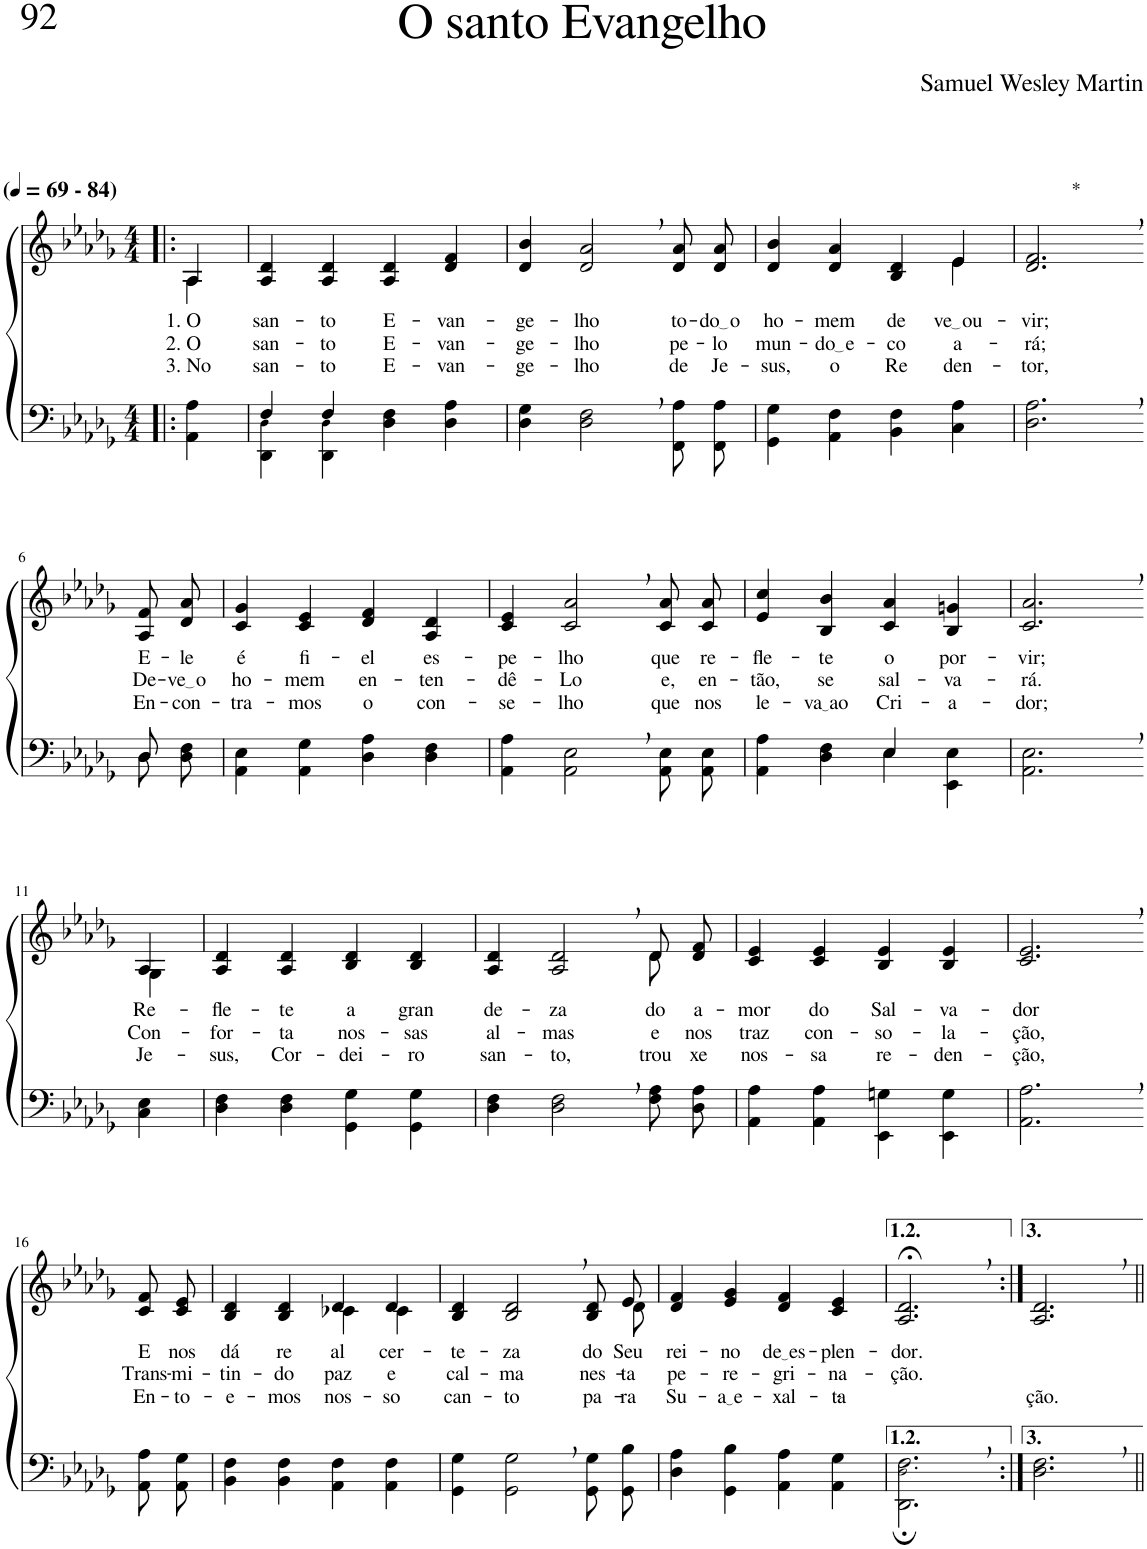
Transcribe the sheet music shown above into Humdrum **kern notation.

**kern	**kern	**text	**text	**text
*part2	*part1	*part1	*part1	*part1
*staff2	*staff1	*staff1	*staff1	*staff1
*I"Parte III e IV	*I"Parte I e II	*	*	*
*clefF4	*clefG2	*	*	*
*Trd-1c-2	*Trd-1c-2	*	*	*
*k[b-e-a-d-g-]	*k[b-e-a-d-g-]	*	*	*
*M4/4	*M4/4	*	*	*
*MM69	*MM69	*	*	*
=1!|:	=1!|:	=1!|:	=1!|:	=1!|:
!	!LO:TX:a:B:t=(	!	!	!
!	!LO:TX:a:B:t=- 84)	!	!	!
!	!	!LO:LY:b	!LO:LY:b	!LO:LY:b
*	*^	*	*	*
4AA-\ 4A-\	4A-\	4A-/	1. O	2. O	3. No
=2	=2	=2	=2	=2	=2
*^	*	*	*	*	*
!	!	!	!	!LO:LY:b	!LO:LY:b	!LO:LY:b
*	*	*v	*v	*	*	*
4F/	4DD-\ 4D-!\	4A-/ 4d-/	san-	san-	san-
!	!	!	!LO:LY:b	!LO:LY:b	!LO:LY:b
4F/	4DD-\ 4D-!\	4A-/ 4d-/	-to	-to	-to
!	!	!	!LO:LY:b	!LO:LY:b	!LO:LY:b
2ryy	4D-\ 4F\	4A-/ 4d-/	E-	E-	E-
!	!	!	!LO:LY:b	!LO:LY:b	!LO:LY:b
.	4D-\ 4A-\	4d-/ 4f/	-van-	-van-	-van-
=3	=3	=3	=3	=3	=3
!	!	!	!LO:LY:b	!LO:LY:b	!LO:LY:b
*v	*v	*	*	*	*
4D-\ 4G-\	4d-/ 4b-/	-ge-	-ge-	-ge-
!	!	!LO:LY:b	!LO:LY:b	!LO:LY:b
2D-\, 2F\,	2d-/, 2a-/,	-lho	-lho	-lho
!	!	!LO:LY:b	!LO:LY:b	!LO:LY:b
8FF/ 8A-/L	8d-/ 8a-/L	to-	pe-	de
!	!	!LO:LY:b	!LO:LY:b	!LO:LY:b
8FF/ 8A-/J	8d-/ 8a-/J	do o	-lo	Je-
=4	=4	=4	=4	=4
!	!	!LO:LY:b	!LO:LY:b	!LO:LY:b
*	*^	*	*	*
4GG-\ 4G-\	4d-/ 4b-/	2.ryy	ho-	mun-	-sus,
!	!	!	!LO:LY:b	!LO:LY:b	!LO:LY:b
4AA-\ 4F\	4d-/ 4a-/	.	-mem	do e	o
!	!	!	!LO:LY:b	!LO:LY:b	!LO:LY:b
4BB-\ 4F\	4B-/ 4d-/	.	de-	-co-	Re-
!	!	!	!LO:LY:b	!LO:LY:b	!LO:LY:b
4C\ 4A-\	4e-/	4e-\	ve ou	-a-	-den-
=5	=5	=5	=5	=5	=5
!	!LO:TX:a:t=*	!	!	!	!
!	!	!	!LO:LY:b	!LO:LY:b	!LO:LY:b
*	*v	*v	*	*	*
2.D-\, 2.A-\,	2.d-/, 2.f/,	-vir;	-rá;	-tor,
!!LO:LB:g=z
=6-	=6-	=6-	=6-	=6-
*^	*	*	*	*
!	!	!	!LO:LY:b	!LO:LY:b	!LO:LY:b
8D-\L	8D-/	8A-/ 8f/L	E-	De-	En-
!	!	!	!LO:LY:b	!LO:LY:b	!LO:LY:b
8D-\ 8F\J	8ryy	8d-/ 8a-/J	-le	ve o	-con-
=7	=7	=7	=7	=7	=7
!	!	!	!LO:LY:b	!LO:LY:b	!LO:LY:b
*v	*v	*	*	*	*
4AA-\ 4E-\	4c/ 4g-/	é	ho-	-tra-
!	!	!LO:LY:b	!LO:LY:b	!LO:LY:b
4AA-\ 4G-\	4c/ 4e-/	fi-	-mem	-mos
!	!	!LO:LY:b	!LO:LY:b	!LO:LY:b
4D-\ 4A-\	4d-/ 4f/	-el	en-	o
!	!	!LO:LY:b	!LO:LY:b	!LO:LY:b
4D-\ 4F\	4A-/ 4d-/	es-	-ten-	con-
=8	=8	=8	=8	=8
!	!	!LO:LY:b	!LO:LY:b	!LO:LY:b
4AA-\ 4A-\	4c/ 4e-/	-pe-	-dê-	-se-
!	!	!LO:LY:b	!LO:LY:b	!LO:LY:b
2AA-\, 2E-\,	2c/, 2a-/,	-lho	-Lo	-lho
!	!	!LO:LY:b	!LO:LY:b	!LO:LY:b
8AA-/ 8E-/L	8c/ 8a-/L	que	e,	que
!	!	!LO:LY:b	!LO:LY:b	!LO:LY:b
8AA-/ 8E-/J	8c/ 8a-/J	re-	en-	nos
=9	=9	=9	=9	=9
*^	*	*	*	*
!	!	!	!LO:LY:b	!LO:LY:b	!LO:LY:b
2ryy	4AA-\ 4A-\	4e-/ 4cc/	-fle-	-tão,	le-
!	!	!	!LO:LY:b	!LO:LY:b	!LO:LY:b
.	4D-\ 4F\	4B-/ 4b-/	-te	se	va ao
!	!	!	!LO:LY:b	!LO:LY:b	!LO:LY:b
4E-/	4E-\	4c/ 4a-/	o	sal-	Cri-
!	!	!	!LO:LY:b	!LO:LY:b	!LO:LY:b
4ryy	4EE-\ 4E-\	4B-/ 4gn/	por-	-va-	-a-
=10	=10	=10	=10	=10	=10
!	!	!	!LO:LY:b	!LO:LY:b	!LO:LY:b
*v	*v	*	*	*	*
2.AA-\, 2.E-\,	2.c/, 2.a-/,	-vir;	-rá.	-dor;
!!LO:LB:g=z
=11-	=11-	=11-	=11-	=11-
*	*^	*	*	*
!	!	!	!LO:LY:b	!LO:LY:b	!LO:LY:b
4C\ 4E-\	4A-/	4G-\	Re-	Con-	Je-
=12	=12	=12	=12	=12	=12
!	!	!	!LO:LY:b	!LO:LY:b	!LO:LY:b
*	*v	*v	*	*	*
4D-\ 4F\	4A-/ 4d-/	-fle-	-for-	-sus,
!	!	!LO:LY:b	!LO:LY:b	!LO:LY:b
4D-\ 4F\	4A-/ 4d-/	-te	-ta	Cor-
!	!	!LO:LY:b	!LO:LY:b	!LO:LY:b
4GG-\ 4G-\	4B-/ 4d-/	a	nos-	-dei-
!	!	!LO:LY:b	!LO:LY:b	!LO:LY:b
4GG-\ 4G-\	4B-/ 4d-/	gran-	-sas	-ro
=13	=13	=13	=13	=13
*	*^	*	*	*
!	!	!	!LO:LY:b	!LO:LY:b	!LO:LY:b
4D-\ 4F\	2.ryy	4A-/ 4d-/	-de-	al-	san-
!	!	!	!LO:LY:b	!LO:LY:b	!LO:LY:b
2D-\, 2F\,	.	2A-/ 2d-/	-za	-mas	-to,
!	!	!	!LO:LY:b	!LO:LY:b	!LO:LY:b
8F\ 8A-\L	8d-\	8d-/L	do	e	trou-
!	!	!	!LO:LY:b	!LO:LY:b	!LO:LY:b
8D-\ 8A-\J	8ryy	8d-/ 8f/J	a-	nos	-xe
=14	=14	=14	=14	=14	=14
!	!	!	!LO:LY:b	!LO:LY:b	!LO:LY:b
*	*v	*v	*	*	*
4AA-\ 4A-\	4c/ 4e-/	-mor	traz	nos-
!	!	!LO:LY:b	!LO:LY:b	!LO:LY:b
4AA-\ 4A-\	4c/ 4e-/	do	con-	-sa
!	!	!LO:LY:b	!LO:LY:b	!LO:LY:b
4EE-\ 4Gn\	4B-/ 4e-/	Sal-	-so-	re-
!	!	!LO:LY:b	!LO:LY:b	!LO:LY:b
4EE-\ 4G\	4B-/ 4e-/	-va-	-la-	-den-
=15	=15	=15	=15	=15
!	!	!LO:LY:b	!LO:LY:b	!LO:LY:b
2.AA-\, 2.A-\,	2.c/, 2.e-/,	-dor	-ção,	-ção,
!!LO:LB:g=z
=16-	=16-	=16-	=16-	=16-
!	!	!LO:LY:b	!LO:LY:b	!LO:LY:b
8AA-\ 8A-\L	8c/ 8f/L	E	Trans-	En-
!	!	!LO:LY:b	!LO:LY:b	!LO:LY:b
8AA-\ 8G-\J	8c/ 8e-/J	nos	-mi-	-to-
=17	=17	=17	=17	=17
!	!	!LO:LY:b	!LO:LY:b	!LO:LY:b
*	*^	*	*	*
4BB-\ 4F\	4B-/ 4d-/	2ryy	dá	-tin-	-e-
!	!	!	!LO:LY:b	!LO:LY:b	!LO:LY:b
4BB-\ 4F\	4B-/ 4d-/	.	re-	-do	-mos
!	!	!	!LO:LY:b	!LO:LY:b	!LO:LY:b
4AA-\ 4F\	4d-/	4c-X\	-al	paz	nos-
!	!	!	!LO:LY:b	!LO:LY:b	!LO:LY:b
4AA-\ 4F\	4d-/	4c-\	cer-	e	-so
=18	=18	=18	=18	=18	=18
!	!	!	!LO:LY:b	!LO:LY:b	!LO:LY:b
4GG-\ 4G-\	2..ryy	4B-/ 4d-/	-te-	cal-	can-
!	!	!	!LO:LY:b	!LO:LY:b	!LO:LY:b
2GG-\, 2G-\,	.	2B-/ 2d-/	-za	-ma	-to
!	!	!	!LO:LY:b	!LO:LY:b	!LO:LY:b
8GG-\ 8G-\L	.	8B-/ 8d-/L	do	nes-	pa-
!	!	!	!LO:LY:b	!LO:LY:b	!LO:LY:b
8GG-\ 8B-\J	8d-\	8e-/J	Seu	-ta	-ra
=19	=19	=19	=19	=19	=19
!	!	!	!LO:LY:b	!LO:LY:b	!LO:LY:b
*	*v	*v	*	*	*
4D-\ 4A-\	4d-/ 4f/	rei-	pe-	Su-
!	!	!LO:LY:b	!LO:LY:b	!LO:LY:b
4GG-\ 4B-\	4e-/ 4g-/	-no	-re-	a e
!	!	!LO:LY:b	!LO:LY:b	!LO:LY:b
4AA-\ 4A-\	4d-/ 4f/	de es	-gri-	-xal-
!	!	!LO:LY:b	!LO:LY:b	!LO:LY:b
4AA-\ 4G-\	4c/ 4e-/	-plen-	-na-	-ta-
=20	=20	=20	=20	=20
!	!	!LO:LY:b	!LO:LY:b	!
2.DD-\;, 2.D-!\;, 2.F\;,	2.A-/;<, 2.d-/;<,	-dor.	-ção.	.
=21:|!	=21:|!	=21:|!	=21:|!	=21:|!
!	!	!	!	!LO:LY:b
2.D-\, 2.F\,	2.A-/, 2.d-/,	.	.	-ção.
=||	=||	=||	=||	=||
*-	*-	*-	*-	*-
